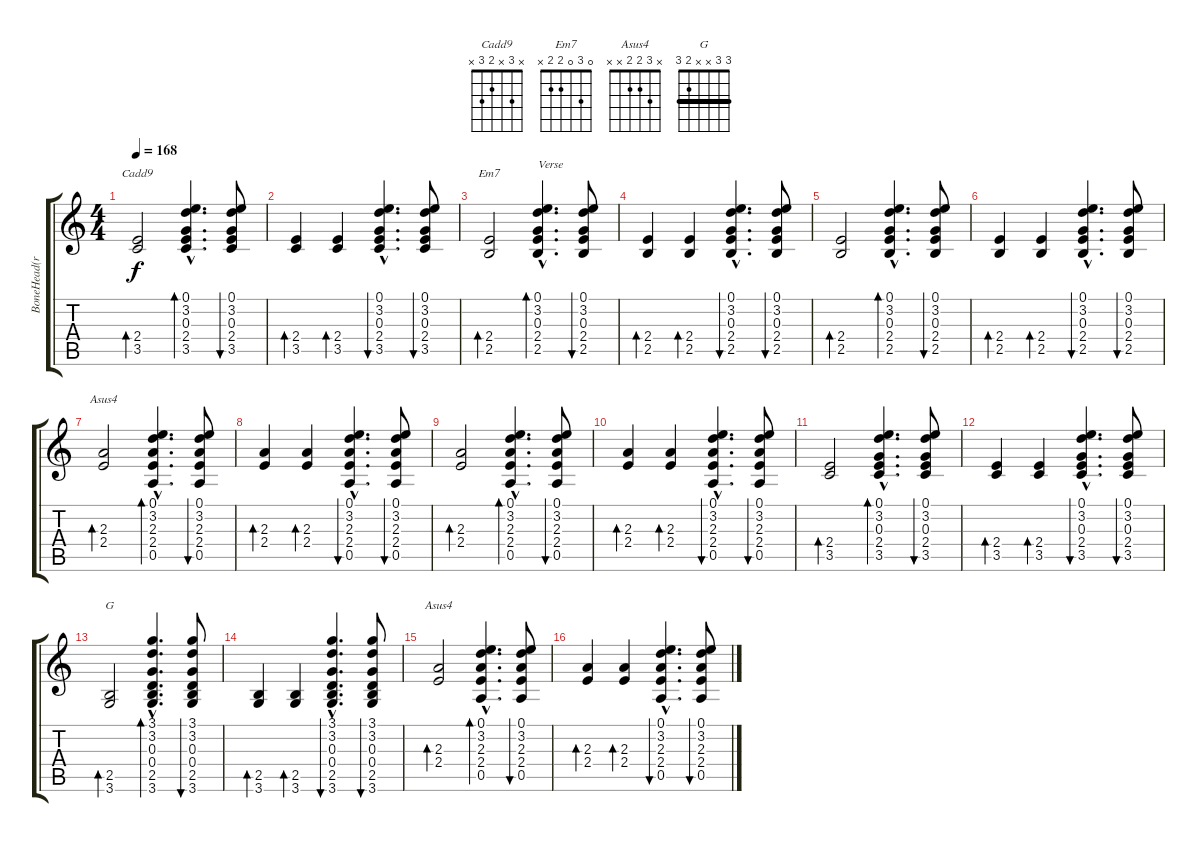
\track ("BoneHead(rythem)" "BoneHead(r") {instrument acousticguitarsteel}
\staff {score tabs}
\tuning (E4 B3 G3 D3 A2 E2) {hide}
\chord ("Cadd9" x 3 x 2 3 x)
\chord ("Em7" 0 3 0 2 2 x)
\chord ("Asus4" 0 3 2 2 x x)
\chord ("G" 3 3 x x 2 3) {barre 3}
\chord ("Asus4" x 3 2 2 x x)
\ts (4 4)
\tempo 168
\clef g2
\ks c
(2.4 3.5).2{bd 60 ch "Cadd9" dy f} (0.1{hac} 3.2{hac} 0.3{hac} 2.4{hac} 3.5{hac}).4{d bd 60} (0.1 3.2 0.3 2.4 3.5).8{bu 60} |
(2.4 3.5).4{bd 60} (2.4 3.5).4{bd 60} (0.1{hac} 3.2{hac} 0.3{hac} 2.4{hac} 3.5{hac}).4{d bu 60} (0.1 3.2 0.3 2.4 3.5).8{bu 60} |
(2.4 2.5).2{bd 60 ch "Em7"} (0.1{hac} 3.2{hac} 0.3{hac} 2.4{hac} 2.5{hac}).4{d bd 60 txt "Verse"} (0.1 3.2 0.3 2.4 2.5).8{bu 60} |
(2.4 2.5).4{bd 60} (2.4 2.5).4{bd 60} (0.1{hac} 3.2{hac} 0.3{hac} 2.4{hac} 2.5{hac}).4{d bu 60} (0.1 3.2 0.3 2.4 2.5).8{bu 60} |
(2.4 2.5).2{bd 60} (0.1{hac} 3.2{hac} 0.3{hac} 2.4{hac} 2.5{hac}).4{d bd 30} (0.1 3.2 0.3 2.4 2.5).8{bu 60} |
(2.4 2.5).4{bd 60} (2.4 2.5).4{bd 60} (0.1{hac} 3.2{hac} 0.3{hac} 2.4{hac} 2.5{hac}).4{d bu 60} (0.1 3.2 0.3 2.4 2.5).8{bu 60} |
(2.3 2.4).2{bd 60 ch "Asus4"} (0.1{hac} 3.2{hac} 2.3{hac} 2.4{hac} 0.5{hac}).4{d bd 60} (0.1 3.2 2.3 2.4 0.5).8{bu 60} |
(2.3 2.4).4{bd 60} (2.3 2.4).4{bd 60} (0.1{hac} 3.2{hac} 2.3{hac} 2.4{hac} 0.5{hac}).4{d bu 60} (0.1 3.2 2.3 2.4 0.5).8{bu 60} |
(2.3 2.4).2{bd 60} (0.1{hac} 3.2{hac} 2.3{hac} 2.4{hac} 0.5{hac}).4{d bd 60} (0.1 3.2 2.3 2.4 0.5).8{bu 60} |
(2.3 2.4).4{bd 60} (2.3 2.4).4{bd 60} (0.1{hac} 3.2{hac} 2.3{hac} 2.4{hac} 0.5{hac}).4{d bu 60} (0.1 3.2 2.3 2.4 0.5).8{bu 60} |
(2.4 3.5).2{bd 60} (0.1{hac} 3.2{hac} 0.3{hac} 2.4{hac} 3.5{hac}).4{d bd 60} (0.1 3.2 0.3 2.4 3.5).8{bu 60} |
(2.4 3.5).4{bd 60} (2.4 3.5).4{bd 60} (0.1{hac} 3.2{hac} 0.3{hac} 2.4{hac} 3.5{hac}).4{d bu 60} (0.1 3.2 0.3 2.4 3.5).8{bu 60} |
(2.5 3.6).2{bd 60 ch "G"} (3.1{hac} 3.2{hac} 0.3{hac} 0.4{hac} 2.5{hac} 3.6{hac}).4{d bd 60} (3.1 3.2 0.3 0.4 2.5 3.6).8{bu 60} |
(2.5 3.6).4{bd 60} (2.5 3.6).4{bd 60} (3.1{hac} 3.2{hac} 0.3{hac} 0.4{hac} 2.5{hac} 3.6{hac}).4{d bu 60} (3.1 3.2 0.3 0.4 2.5 3.6).8{bu 60} |
(2.3 2.4).2{bd 60 ch "Asus4"} (0.1{hac} 3.2{hac} 2.3{hac} 2.4{hac} 0.5{hac}).4{d bd 60} (0.1 3.2 2.3 2.4 0.5).8{bu 60} |
(2.3 2.4).4{bd 60} (2.3 2.4).4{bd 60} (0.1{hac} 3.2{hac} 2.3{hac} 2.4{hac} 0.5{hac}).4{d bu 60} (0.1 3.2 2.3 2.4 0.5).8{bu 60}
